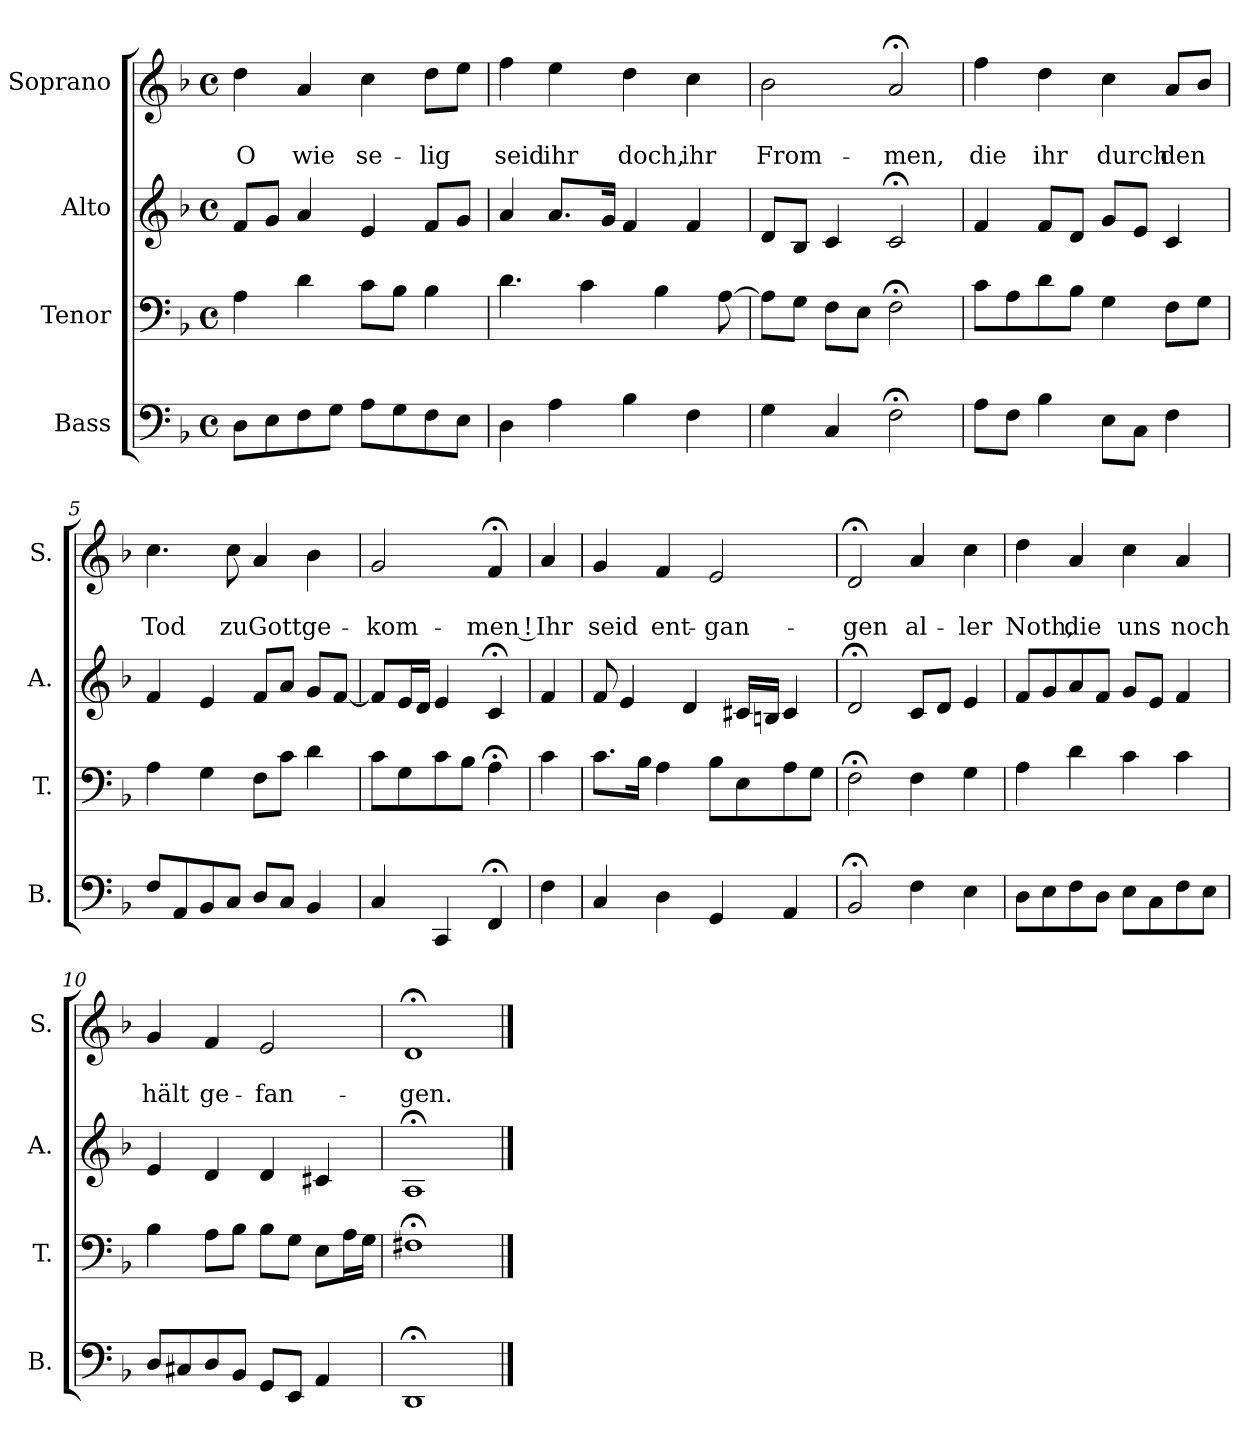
**kern	**kern	**kern	**kern	**text	**text
*part4	*part3	*part2	*part1	*part1	*part1
*staff4	*staff3	*staff2	*staff1	*staff1	*staff1
*I"Bass	*I"Tenor	*I"Alto	*I"Soprano	*	*
*I'B.	*I'T.	*I'A.	*I'S.	*	*
*clefF4	*clefF4	*clefG2	*clefG2	*	*
*k[b-]	*k[b-]	*k[b-]	*k[b-]	*	*
*d:	*d:	*d:	*d:	*	*
*M4/4	*M4/4	*M4/4	*M4/4	*	*
*met(c)	*met(c)	*met(c)	*met(c)	*	*
=1	=1	=1	=1	=1	=1
8D\L	4A\	8f/L	4dd\	.	O
8E\	.	8g/J	.	.	.
8F\	4d\	4a/	4a/	.	wie
8G\J	.	.	.	.	.
8A\L	8c\L	4e/	4cc\	.	se-
8G\	8B-\J	.	.	.	.
8F\	4B-\	8f/L	8dd\L	.	-lig
8E\J	.	8g/J	8ee\J	.	.
=2	=2	=2	=2	=2	=2
4D\	4.d\	4a/	4ff\	.	seid
4A\	.	8.a/L	4ee\	.	ihr
.	4c\	.	.	.	.
.	.	16g/Jk	.	.	.
4B-\	.	4f/	4dd\	.	doch,
.	4B-\	.	.	.	.
4F\	.	4f/	4cc\	.	ihr
.	[8A\	.	.	.	.
=3	=3	=3	=3	=3	=3
4G\	8A\L]	8d/L	2b-\	.	From-
.	8G\J	8B-/J	.	.	.
4C/	8F\L	4c/	.	.	.
.	8E\J	.	.	.	.
2F;<\	2F;<\	2c;</	2a;</	.	-men,
=4	=4	=4	=4	=4	=4
8A\L	8c\L	4f/	4ff\	.	die
8F\J	8A\	.	.	.	.
4B-\	8d\	8f/L	4dd\	.	ihr
.	8B-\J	8d/J	.	.	.
8E\L	4G\	8g/L	4cc\	.	durch
8C\J	.	8e/J	.	.	.
4F\	8F\L	4c/	8a/L	.	den
.	8G\J	.	8b-/J	.	.
=5	=5	=5	=5	=5	=5
8F/L	4A\	4f/	4.cc\	.	Tod
8AA/	.	.	.	.	.
8BB-/	4G\	4e/	.	.	.
8C/J	.	.	8cc\	.	zu
8D/L	8F\L	8f/L	4a/	.	Gott
8C/J	8c\J	8a/J	.	.	.
4BB-/	4d\	8g/L	4b-\	.	ge-
.	.	[8f/J	.	.	.
=6	=6	=6	=6	=6	=6
4C/	8c\L	8f/L]	2g/	.	-kom-
.	8G\	16e/L	.	.	.
.	.	16d/JJ	.	.	.
4CC/	8c\	4e/	.	.	.
.	8B-\J	.	.	.	.
4FF;</	4A;<\	4c;</	4f;</	.	-men !
!!LO:LB:g=z
=6a	=6a	=6a	=6a	=6a	=6a
4F\	4c\	4f/	4a/	.	Ihr
=7	=7	=7	=7	=7	=7
4C/	8.c\L	8f/	4g/	.	seid
.	.	4e/	.	.	.
.	16B-\Jk	.	.	.	.
4D\	4A\	.	4f/	.	ent-
.	.	4d/	.	.	.
4GG/	8B-\L	.	2e/	.	-gan-
.	8E\	16c#X/LL	.	.	.
.	.	16Bn/JJ	.	.	.
4AA/	8A\	4c#/	.	.	.
.	8G\J	.	.	.	.
=8	=8	=8	=8	=8	=8
2BB-;</	2F;<\	2d;</	2d;</	.	-gen
4F\	4F\	8c/L	4a/	.	al-
.	.	8d/J	.	.	.
4E\	4G\	4e/	4cc\	.	-ler
=9	=9	=9	=9	=9	=9
8D\L	4A\	8f/L	4dd\	.	Noth,
8E\	.	8g/	.	.	.
8F\	4d\	8a/	4a/	.	die
8D\J	.	8f/J	.	.	.
8E\L	4c\	8g/L	4cc\	.	uns
8C\	.	8e/J	.	.	.
8F\	4c\	4f/	4a/	.	noch
8E\J	.	.	.	.	.
=10	=10	=10	=10	=10	=10
8D/L	4B-\	4e/	4g/	.	hält
8C#X/	.	.	.	.	.
8D/	8A\L	4d/	4f/	.	ge-
8BB-/J	8B-\J	.	.	.	.
8GG/L	8B-\L	4d/	2e/	.	-fan-
8EE/J	8G\J	.	.	.	.
4AA/	8E\L	4c#X/	.	.	.
.	16A\L	.	.	.	.
.	16G\JJ	.	.	.	.
=11	=11	=11	=11	=11	=11
1DD;<	1F#X;<	1A;<	1d;<	.	-gen.
==	==	==	==	==	==
*-	*-	*-	*-	*-	*-
